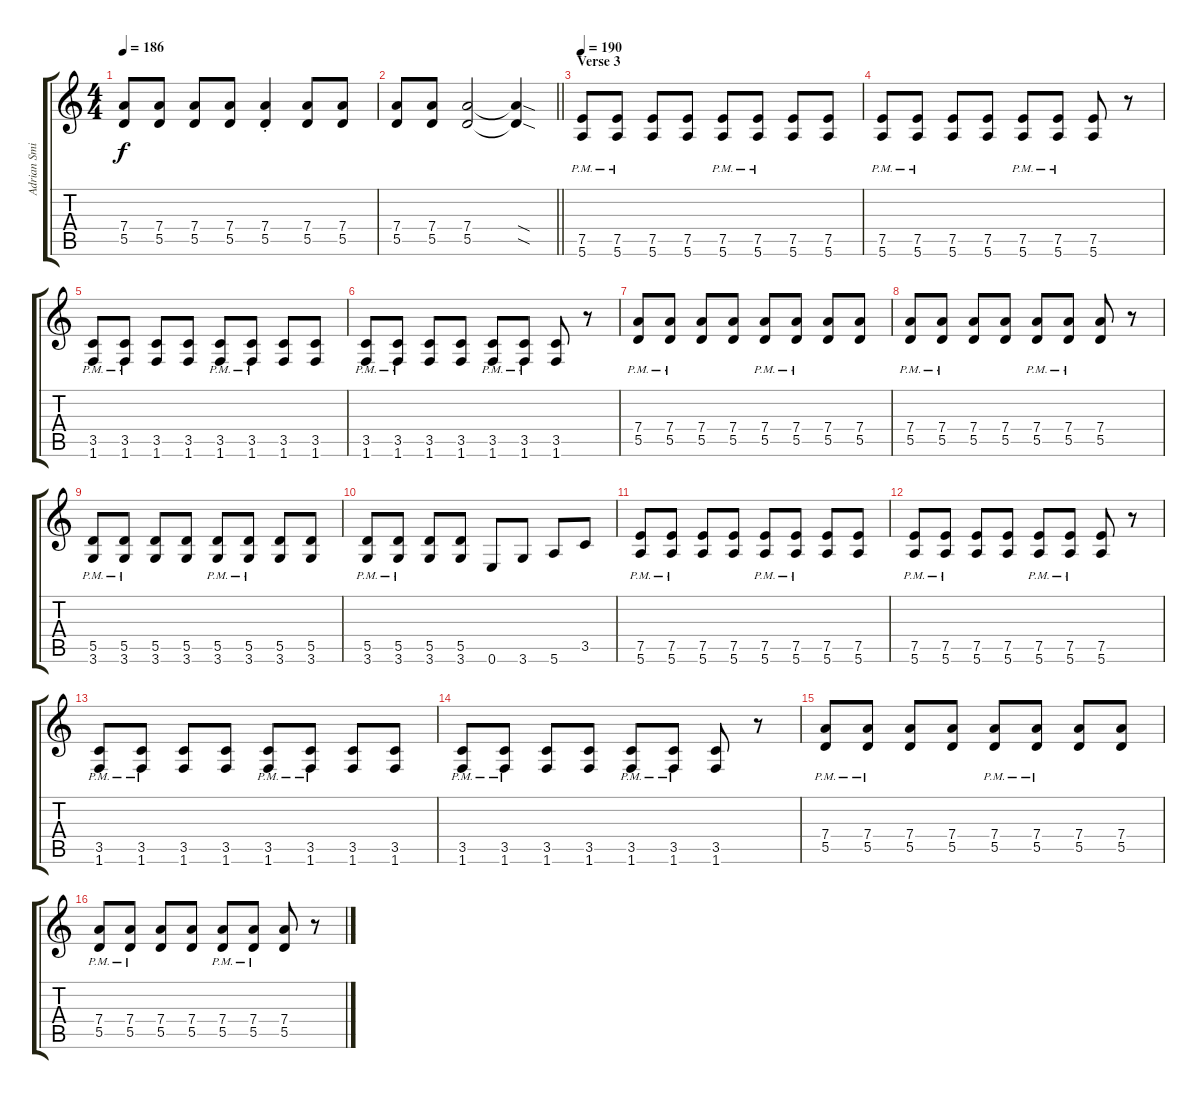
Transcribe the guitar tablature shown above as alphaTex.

\track ("Adrian Smith" "Adrian Smi") {instrument overdrivenguitar}
\staff {score tabs}
\tuning (E4 B3 G3 D3 A2 E2) {hide}
\ts (4 4)
\tempo 186
\clef g2
\ks c
(7.4 5.5).8{dy f} (7.4 5.5).8 (7.4 5.5).8 (7.4 5.5).8 (7.4{st} 5.5{st}).4 (7.4 5.5).8 (7.4 5.5).8 |
\barLineRight lightlight
(7.4 5.5).8 (7.4 5.5).8 (7.4 5.5).2 (7.4{sod t} 5.5{sod t}).4 |
\section ("" "Verse 3")
\tempo 190
(7.5{pm} 5.6{pm}).8 (7.5{pm} 5.6{pm}).8 (7.5 5.6).8 (7.5 5.6).8 (7.5{pm} 5.6{pm}).8 (7.5{pm} 5.6{pm}).8 (7.5 5.6).8 (7.5 5.6).8 |
(7.5{pm} 5.6{pm}).8 (7.5{pm} 5.6{pm}).8 (7.5 5.6).8 (7.5 5.6).8 (7.5{pm} 5.6{pm}).8 (7.5{pm} 5.6{pm}).8 (7.5 5.6).8 r.8 |
(3.5{pm} 1.6{pm}).8 (3.5{pm} 1.6{pm}).8 (3.5 1.6).8 (3.5 1.6).8 (3.5{pm} 1.6{pm}).8 (3.5{pm} 1.6{pm}).8 (3.5 1.6).8 (3.5 1.6).8 |
(3.5{pm} 1.6{pm}).8 (3.5{pm} 1.6{pm}).8 (3.5 1.6).8 (3.5 1.6).8 (3.5{pm} 1.6{pm}).8 (3.5{pm} 1.6{pm}).8 (3.5 1.6).8 r.8 |
(7.4{pm} 5.5{pm}).8 (7.4{pm} 5.5{pm}).8 (7.4 5.5).8 (7.4 5.5).8 (7.4{pm} 5.5{pm}).8 (7.4{pm} 5.5{pm}).8 (7.4 5.5).8 (7.4 5.5).8 |
(7.4{pm} 5.5{pm}).8 (7.4{pm} 5.5{pm}).8 (7.4 5.5).8 (7.4 5.5).8 (7.4{pm} 5.5{pm}).8 (7.4{pm} 5.5{pm}).8 (7.4 5.5).8 r.8 |
(5.5{pm} 3.6{pm}).8 (5.5{pm} 3.6{pm}).8 (5.5 3.6).8 (5.5 3.6).8 (5.5{pm} 3.6{pm}).8 (5.5{pm} 3.6{pm}).8 (5.5 3.6).8 (5.5 3.6).8 |
(5.5{pm} 3.6{pm}).8 (5.5{pm} 3.6{pm}).8 (5.5 3.6).8 (5.5 3.6).8 0.6.8 3.6.8 5.6.8 3.5.8 |
(7.5{pm} 5.6{pm}).8 (7.5{pm} 5.6{pm}).8 (7.5 5.6).8 (7.5 5.6).8 (7.5{pm} 5.6{pm}).8 (7.5{pm} 5.6{pm}).8 (7.5 5.6).8 (7.5 5.6).8 |
(7.5{pm} 5.6{pm}).8 (7.5{pm} 5.6{pm}).8 (7.5 5.6).8 (7.5 5.6).8 (7.5{pm} 5.6{pm}).8 (7.5{pm} 5.6{pm}).8 (7.5 5.6).8 r.8 |
(3.5{pm} 1.6{pm}).8 (3.5{pm} 1.6{pm}).8 (3.5 1.6).8 (3.5 1.6).8 (3.5{pm} 1.6{pm}).8 (3.5{pm} 1.6{pm}).8 (3.5 1.6).8 (3.5 1.6).8 |
(3.5{pm} 1.6{pm}).8 (3.5{pm} 1.6{pm}).8 (3.5 1.6).8 (3.5 1.6).8 (3.5{pm} 1.6{pm}).8 (3.5{pm} 1.6{pm}).8 (3.5 1.6).8 r.8 |
(7.4{pm} 5.5{pm}).8 (7.4{pm} 5.5{pm}).8 (7.4 5.5).8 (7.4 5.5).8 (7.4{pm} 5.5{pm}).8 (7.4{pm} 5.5{pm}).8 (7.4 5.5).8 (7.4 5.5).8 |
(7.4{pm} 5.5{pm}).8 (7.4{pm} 5.5{pm}).8 (7.4 5.5).8 (7.4 5.5).8 (7.4{pm} 5.5{pm}).8 (7.4{pm} 5.5{pm}).8 (7.4 5.5).8 r.8
